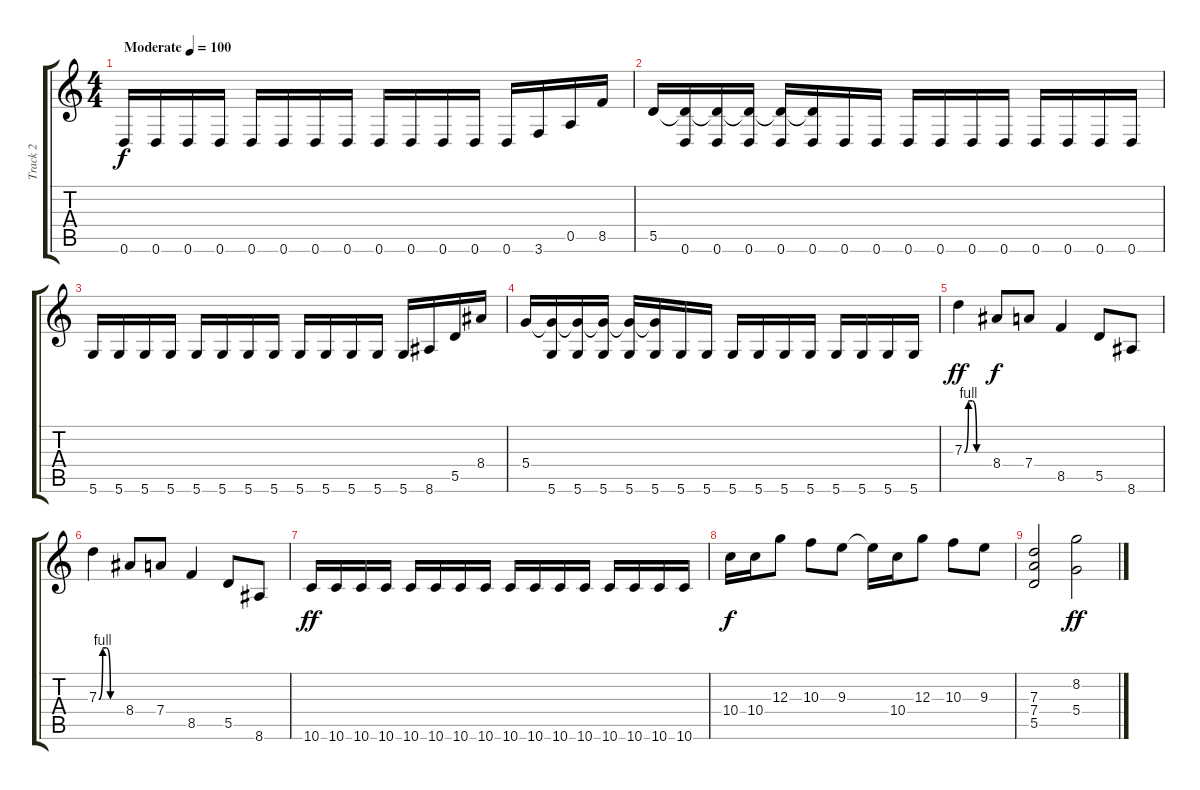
\track ("Track 2" "Track 2") {instrument distortionguitar bank 255}
\staff {score tabs}
\tuning (E4 B3 G3 D3 A2 D2) {hide}
\ts (4 4)
\tempo (100 "Moderate")
\clef g2
\ks c
0.6.16{dy f instrument distortionguitar} 0.6.16 0.6.16 0.6.16 0.6.16 0.6.16 0.6.16 0.6.16 0.6.16 0.6.16 0.6.16 0.6.16 0.6.16 3.6.16 0.5.16 8.5.16 |
5.5.16 (5.5{t} 0.6).16 (5.5{t} 0.6).16 (5.5{t} 0.6).16 (5.5{t} 0.6).16 (5.5{t} 0.6).16 0.6.16 0.6.16 0.6.16 0.6.16 0.6.16 0.6.16 0.6.16 0.6.16 0.6.16 0.6.16 |
5.6.16 5.6.16 5.6.16 5.6.16 5.6.16 5.6.16 5.6.16 5.6.16 5.6.16 5.6.16 5.6.16 5.6.16 5.6.16 8.6.16 5.5.16 8.4.16 |
5.4.16 (5.4{t} 5.6).16 (5.4{t} 5.6).16 (5.4{t} 5.6).16 (5.4{t} 5.6).16 (5.4{t} 5.6).16 5.6.16 5.6.16 5.6.16 5.6.16 5.6.16 5.6.16 5.6.16 5.6.16 5.6.16 5.6.16 |
7.3{be (custom 0 0 10 4 20 4 30 0 60 0)}.4{dy ff} 8.4.8{dy f} 7.4.8 8.5.4 5.5.8 8.6.8 |
7.3{be (custom 0 0 10 4 20 4 30 0 60 0)}.4 8.4.8 7.4.8 8.5.4 5.5.8 8.6.8 |
10.6.16{dy ff} 10.6.16 10.6.16 10.6.16 10.6.16 10.6.16 10.6.16 10.6.16 10.6.16 10.6.16 10.6.16 10.6.16 10.6.16 10.6.16 10.6.16 10.6.16 |
10.4.16{dy f} 10.4.16 12.3.8 10.3.8 9.3.8 9.3{t}.16 10.4.16 12.3.8 10.3.8 9.3.8 |
(7.3 7.4 5.5).2 (8.2 5.4).2{dy ff}
